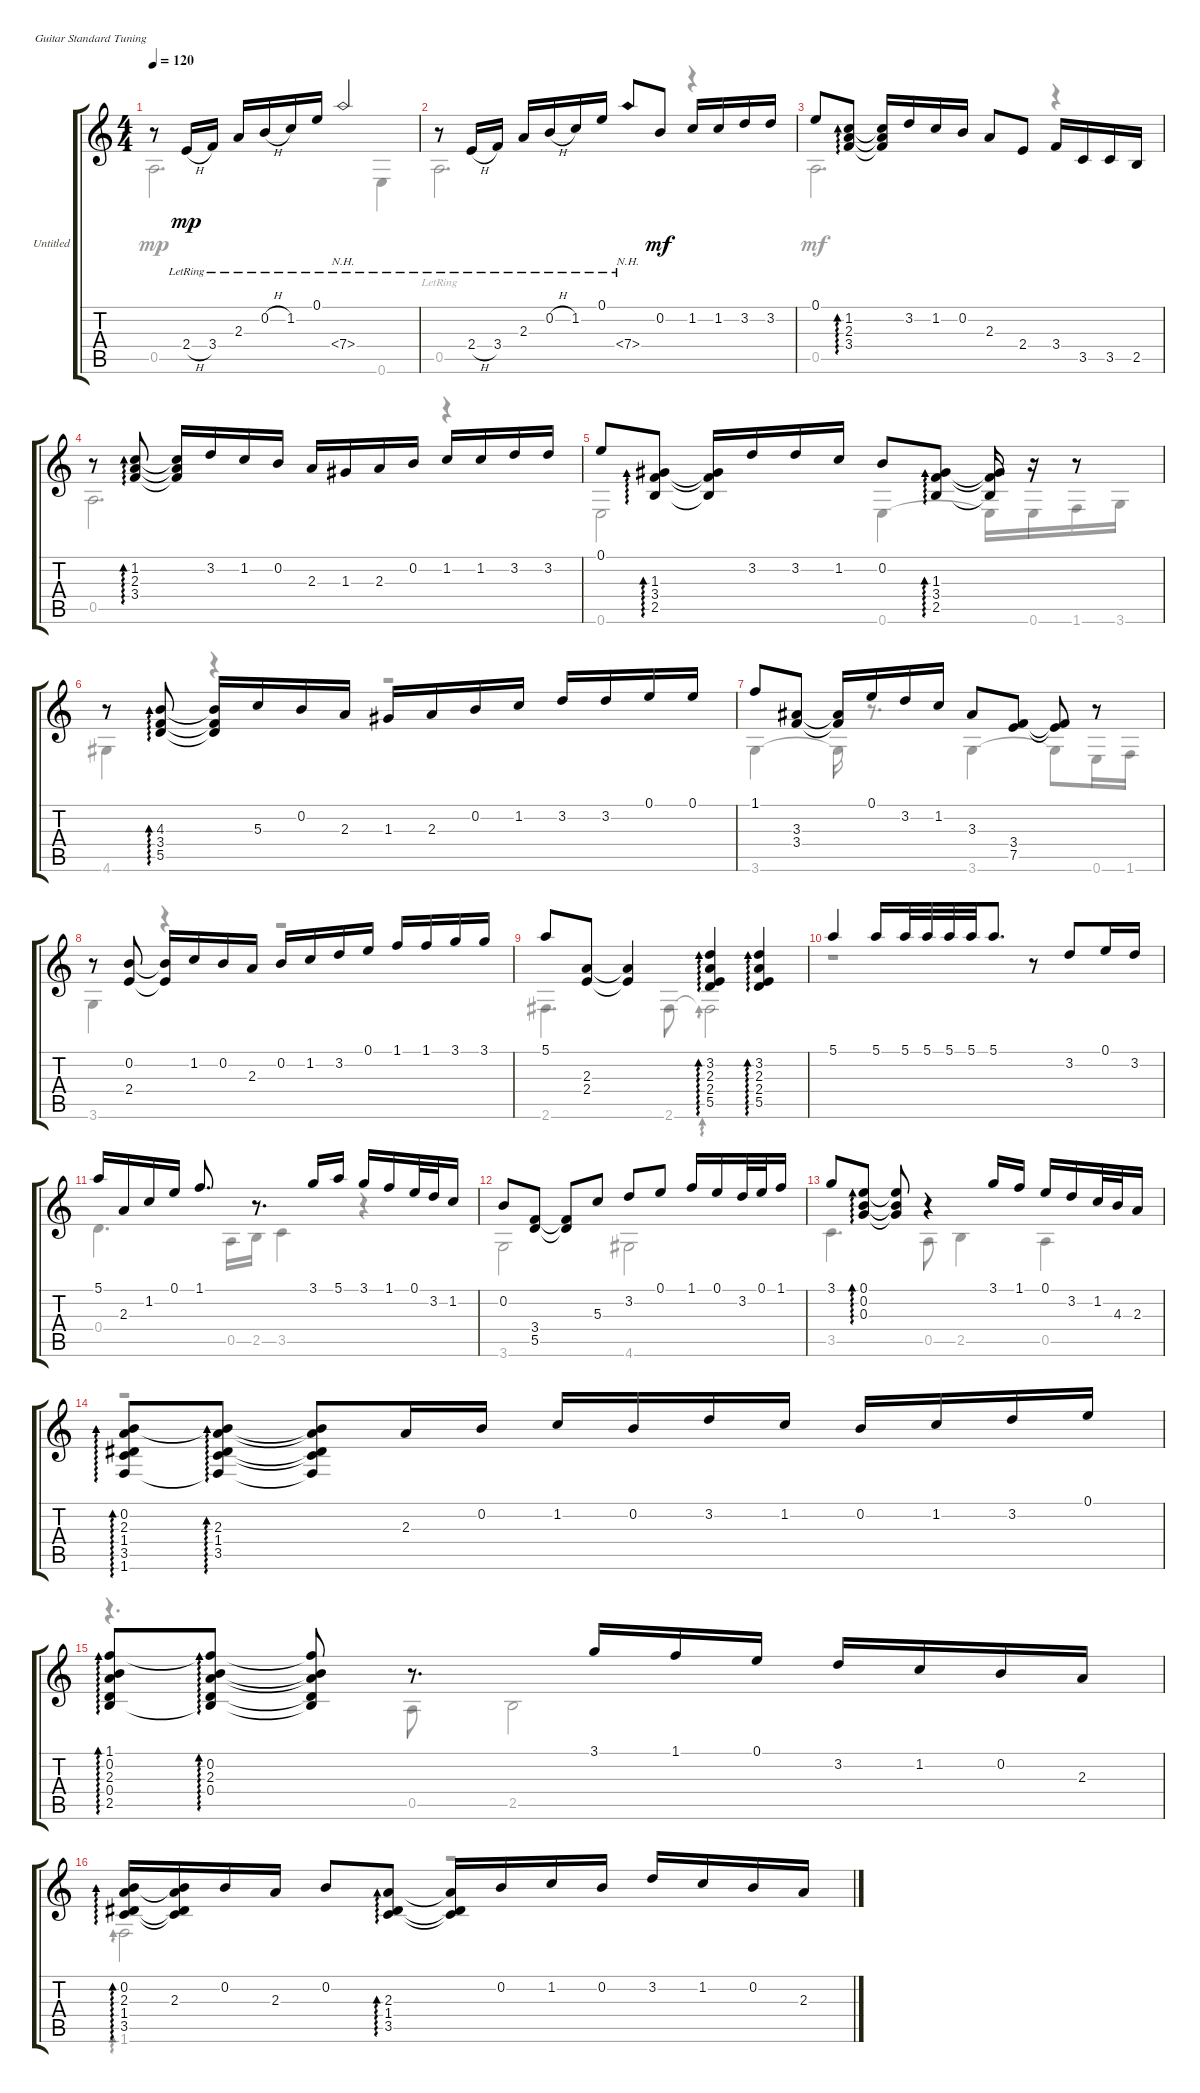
\bracketExtendMode groupsimilarinstruments
\firstSystemTrackNameOrientation horizontal
\otherSystemsTrackNameOrientation horizontal
\track ("Untitled" "Untitled") {instrument acousticguitarnylon}
\staff {score tabs}
\tuning (E4 B3 G3 D3 A2 E2)
\voice
\ts (4 4)
\section ("" "")
\tempo 120
\clef g2
\ks c
r.8{dy f} 2.4{h lr}.16{dy mp} 3.4{lr}.16 2.3{lr}.16 0.2{h lr}.16 1.2{lr}.16 0.1{lr}.16 7.4{nh lr}.2 |
r.8 2.4{h lr}.16 3.4{lr}.16 2.3{lr}.16 0.2{h lr}.16 1.2{lr}.16 0.1{lr}.16 7.4{nh lr}.8 0.2.8{dy mf} 1.2.16 1.2.16 3.2.16 3.2.16 |
0.1.8 (1.2 2.3 3.4).8{ad 0} (1.2{t} 2.3{t} 3.4{t}).16 3.2.16 1.2.16 0.2.16 2.3.8 2.4.8 3.4.16 3.5.16 3.5.16 2.5.16 |
r.8 (1.2 2.3 3.4).8{ad 0} (1.2{t} 2.3{t} 3.4{t}).16 3.2.16 1.2.16 0.2.16 2.3.16 1.3.16 2.3.16 0.2.16 1.2.16 1.2.16 3.2.16 3.2.16 |
0.1.8 (1.3 3.4 2.5).8{ad 0} (1.3{t} 3.4{t} 2.5{t}).16 3.2.16 3.2.16 1.2.16 0.2.8 (1.3 3.4 2.5).8{ad 0} (1.3{t} 3.4{t} 2.5{t}).16 r.16 r.8 |
r.8 (4.3 3.4 5.5).8{ad 0} (4.3{t} 3.4{t} 5.5{t}).16 5.3.16 0.2.16 2.3.16 1.3.16 2.3.16 0.2.16 1.2.16 3.2.16 3.2.16 0.1.16 0.1.16 |
1.1.8 (3.3 3.4).8 (3.3{t} 3.4{t}).16 0.1.16 3.2.16 1.2.16 3.3.8 (3.4 7.5).8 (3.4{t} 7.5{t}).8 r.8 |
r.8 (0.2 2.4).8 (0.2{t} 2.4{t}).16 1.2.16 0.2.16 2.3.16 0.2.16 1.2.16 3.2.16 0.1.16 1.1.16 1.1.16 3.1.16 3.1.16 |
5.1.8 (2.3 2.4).8 (2.3{t} 2.4{t}).4 (3.2 2.3 2.4 5.5).4{ad 0} (3.2 2.3 2.4 5.5).4{ad 0} |
5.1.4 5.1.16 5.1.32 5.1.32 5.1.32 5.1.32 5.1.8{d} r.8 3.2.8 0.1.16 3.2.16 |
5.1.16 2.3.16 1.2.16 0.1.16 1.1.8{d} r.8{d} 3.1.16 5.1.16 3.1.16 1.1.16 0.1.32 3.2.32 1.2.16 |
0.2.8 (3.4 5.5).8 (3.4{t} 5.5{t}).8 5.3.8 3.2.8 0.1.8 1.1.16 0.1.16 3.2.32 0.1.32 1.1.16 |
3.1.8 (0.1 0.2 0.3).8{ad 0} (0.1{t} 0.2{t} 0.3{t}).8 r.4 3.1.16 1.1.16 0.1.16 3.2.16 1.2.32 4.3.32 2.3.16 |
(0.2 2.3 1.4 3.5 1.6).8{ad 0} (0.2{t} 2.3 1.4 3.5 1.6{t}).8{ad 0} (0.2{t} 2.3{t} 1.4{t} 3.5{t} 1.6{t}).8 2.3.16 0.2.16 1.2.16 0.2.16 3.2.16 1.2.16 0.2.16 1.2.16 3.2.16 0.1.16 |
(1.1 0.2 2.3 0.4 2.5).8{ad 0} (1.1{t} 0.2 2.3 0.4 2.5{t}).8{ad 0} (1.1{t} 0.2{t} 2.3{t} 0.4{t} 2.5{t}).8 r.8{d} 3.1.16 1.1.16 0.1.16 3.2.16 1.2.16 0.2.16 2.3.16 |
(0.2 2.3 1.4 3.5).16{ad 0} (0.2{t} 2.3 1.4{t} 3.5{t}).16 0.2.16 2.3.16 0.2.8 (2.3 1.4 3.5).8{ad 0} (2.3{t} 1.4{t} 3.5{t}).16 0.2.16 1.2.16 0.2.16 3.2.16 1.2.16 0.2.16 2.3.16
\voice
\clef g2
\ottava regular
\simile none
\ks c
0.5.2{d dy mp} 0.6.4 |
0.5{lr}.2{d} r.4 |
0.5.2{d dy mf} r.4 |
0.5.2{d} r.4 |
0.6.2 0.6.4 0.6{t}.16 0.6.16 1.6.16 3.6.16 |
4.6.4 r.4 r.2 |
3.6.4 3.6{t}.16 r.8{d} 3.6.4 3.6{t}.8 0.6.16 1.6.16 |
3.6.4 r.4 r.2 |
2.6.4{d} 2.6.8 2.6{t}.2{ad 0} |
r.1 |
0.4.4{d} 0.5.16 2.5.16 3.5.4 r.4 |
3.6.2 4.6.2 |
3.5.4{d} 0.5.8 2.5.4 0.5.4 |
r.1{ad 0} |
r.4{d ad 0} 0.5.8 2.5.2 |
1.6.2{ad 0} r.2
